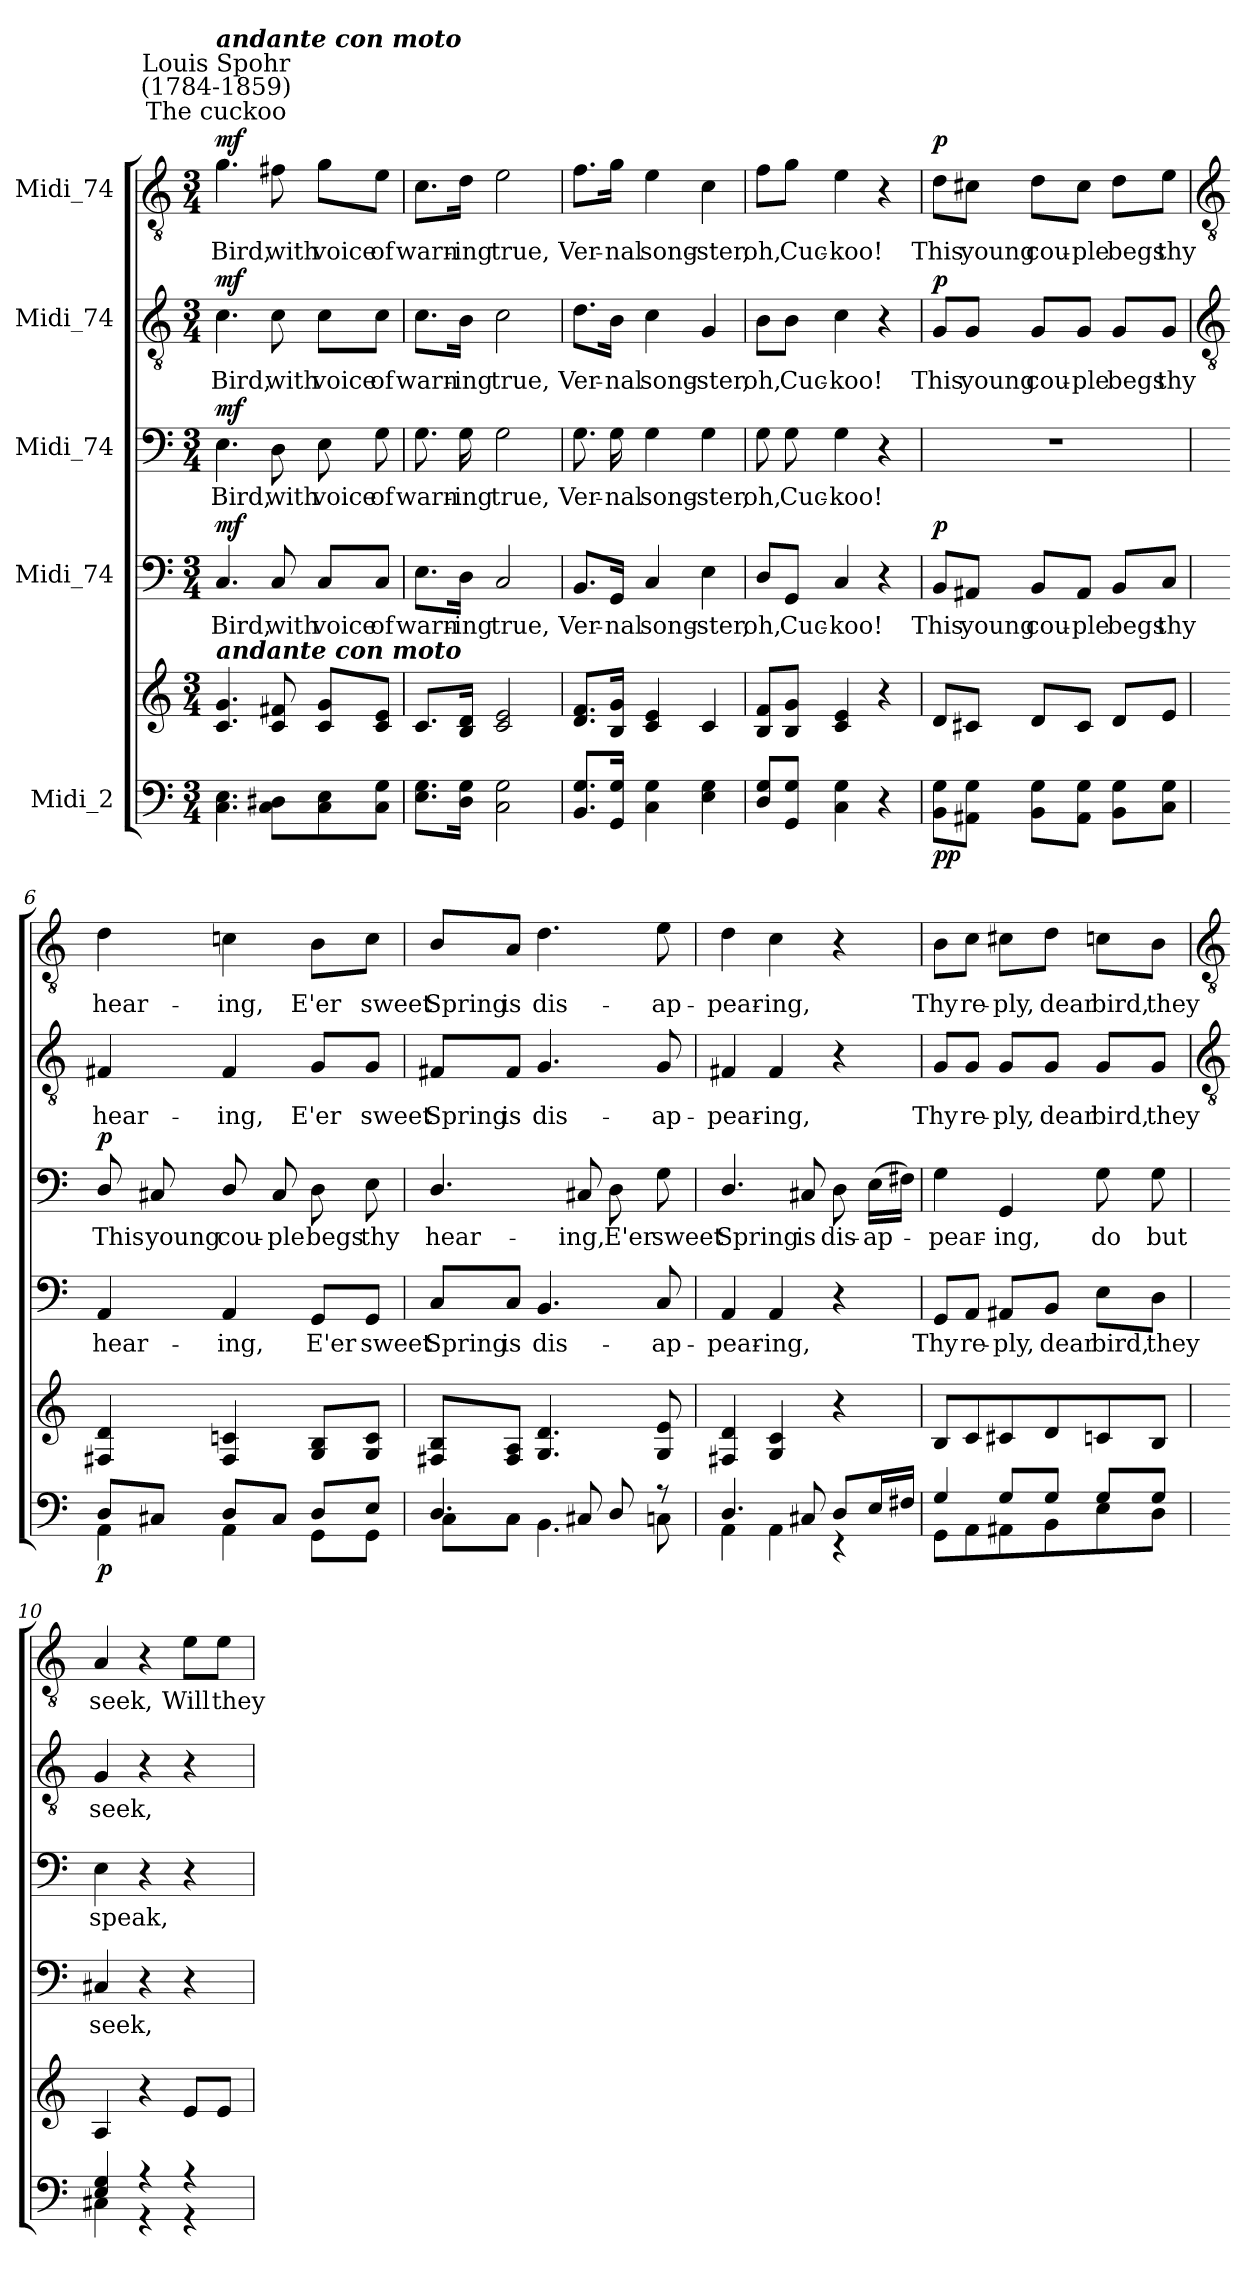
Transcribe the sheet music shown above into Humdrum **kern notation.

**kern	**kern	**dynam	**kern	**text	**dynam	**kern	**text	**dynam	**kern	**text	**dynam	**kern	**text	**dynam
*part5	*part5	*part5	*part4	*part4	*part4	*part3	*part3	*part3	*part2	*part2	*part2	*part1	*part1	*part1
*staff6	*staff5	*staff5/6	*staff4	*staff4	*staff4	*staff3	*staff3	*staff3	*staff2	*staff2	*staff2	*staff1	*staff1	*staff1
*I"Midi_2	*	*	*I"Midi_74	*	*	*I"Midi_74	*	*	*I"Midi_74	*	*	*I"Midi_74	*	*
*clefF4	*clefG2	*	*clefF4	*	*	*clefF4	*	*	*clefGv2	*	*	*clefGv2	*	*
*k[]	*k[]	*	*k[]	*	*	*k[]	*	*	*k[]	*	*	*k[]	*	*
*C:	*C:	*	*C:	*	*	*C:	*	*	*C:	*	*	*C:	*	*
*M3/4	*M3/4	*	*M3/4	*	*	*M3/4	*	*	*M3/4	*	*	*M3/4	*	*
*MM80	*MM80	*	*MM80	*	*	*MM80	*	*	*MM80	*	*	*MM80	*	*
=1	=1	=1	=1	=1	=1	=1	=1	=1	=1	=1	=1	=1	=1	=1
!	!	!	!	!	!	!	!	!	!	!	!	!LO:TX:a:cj:t=The cuckoo	!	!
!	!	!	!	!	!	!	!	!	!	!	!	!LO:TX:a:cj:t=Louis Spohr\n(1784-1859)	!	!
!	!	!	!	!	!	!	!	!	!	!	!	!LO:TX:a:Bi:t=andante con moto	!	!
!	!LO:TX:a:Bi:t=andante con moto	!	!	!	!	!	!	!	!	!	!	!	!	!
!	!	!LO:DY:b=2	!	!LO:LY:b	!	!	!LO:LY:b	!	!	!LO:LY:b	!	!	!LO:LY:b	!
!	!	!LO:DY:n=1:b	!	!	!LO:DY:b	!	!	!LO:DY:b	!	!	!LO:DY:b	!	!	!LO:DY:b
4.C 4.E	4.c 4.g	mf mf	4.C/	Bird,	mf	4.E	Bird,	mf	4.c	Bird,	mf	4.g\	Bird,	mf
!	!	!	!	!LO:LY:b	!	!	!LO:LY:b	!	!	!LO:LY:b	!	!	!LO:LY:b	!
8C 8D#XL	8c 8f#X	.	8C	with	.	8D	with	.	8c	with	.	8f#X\	with	.
!	!	!	!	!LO:LY:b	!	!	!LO:LY:b	!	!	!LO:LY:b	!	!	!LO:LY:b	!
8C 8E	8c 8gL	.	8C/L	voice	.	8E	voice	.	8c\L	voice	.	8g\L	voice	.
!	!	!	!	!LO:LY:b	!	!	!LO:LY:b	!	!	!LO:LY:b	!	!	!LO:LY:b	!
8C 8GJ	8c 8eJ	.	8C/J	of	.	8G	of	.	8c\J	of	.	8e\J	of	.
=2	=2	=2	=2	=2	=2	=2	=2	=2	=2	=2	=2	=2	=2	=2
!	!	!	!	!LO:LY:b	!	!	!LO:LY:b	!	!	!LO:LY:b	!	!	!LO:LY:b	!
8.E 8.GL	8.cL	.	8.E\L	warn-	.	8.G	warn-	.	8.c\L	warn-	.	8.c\L	warn-	.
!	!	!	!	!LO:LY:b	!	!	!LO:LY:b	!	!	!LO:LY:b	!	!	!LO:LY:b	!
16D 16GJ	16B 16dJ	.	16D\Jk	-ing	.	16G	-ing	.	16B\Jk	-ing	.	16d\Jk	-ing	.
!	!	!	!	!LO:LY:b	!	!	!LO:LY:b	!	!	!LO:LY:b	!	!	!LO:LY:b	!
2C 2G	2c 2e	.	2C	true,	.	2G	true,	.	2c	true,	.	2e\	true,	.
=3	=3	=3	=3	=3	=3	=3	=3	=3	=3	=3	=3	=3	=3	=3
!	!	!	!	!LO:LY:b	!	!	!LO:LY:b	!	!	!LO:LY:b	!	!	!LO:LY:b	!
8.BB 8.GL	8.d 8.fL	.	8.BB/L	Ver-	.	8.G	Ver-	.	8.d\L	Ver-	.	8.f\L	Ver-	.
!	!	!	!	!LO:LY:b	!	!	!LO:LY:b	!	!	!LO:LY:b	!	!	!LO:LY:b	!
16GG 16GJ	16B 16gJ	.	16GG/Jk	-nal	.	16G	-nal	.	16B\Jk	-nal	.	16g\Jk	-nal	.
!	!	!	!	!LO:LY:b	!	!	!LO:LY:b	!	!	!LO:LY:b	!	!	!LO:LY:b	!
4C 4G	4c 4e	.	4C	song-	.	4G	song-	.	4c	song-	.	4e\	song-	.
!	!	!	!	!LO:LY:b	!	!	!LO:LY:b	!	!	!LO:LY:b	!	!	!LO:LY:b	!
4E 4G	4c	.	4E\	-ster,	.	4G	-ster,	.	4G	-ster,	.	4c\	-ster,	.
=4	=4	=4	=4	=4	=4	=4	=4	=4	=4	=4	=4	=4	=4	=4
!	!	!	!	!LO:LY:b	!	!	!LO:LY:b	!	!	!LO:LY:b	!	!	!LO:LY:b	!
8D 8GL	8B 8fL	.	8D/L	oh,	.	8G	oh,	.	8B\L	oh,	.	8f\L	oh,	.
!	!	!	!	!LO:LY:b	!	!	!LO:LY:b	!	!	!LO:LY:b	!	!	!LO:LY:b	!
8GG 8GJ	8B 8gJ	.	8GG/J	Cuc-	.	8G	Cuc-	.	8B\J	Cuc-	.	8g\J	Cuc-	.
!	!	!	!	!LO:LY:b	!	!	!LO:LY:b	!	!	!LO:LY:b	!	!	!LO:LY:b	!
4C 4G	4c 4e	.	4C	-koo!	.	4G	-koo!	.	4c	-koo!	.	4e\	-koo!	.
4r	4r	.	4r	.	.	4r	.	.	4r	.	.	4r	.	.
=5	=5	=5	=5	=5	=5	=5	=5	=5	=5	=5	=5	=5	=5	=5
!	!	!LO:DY:b=2	!	!LO:LY:b	!	!LO:N:vis=1	!	!	!	!LO:LY:b	!	!	!LO:LY:b	!
!	!	!LO:DY:n=1:b	!	!	!LO:DY:b	!	!	!	!	!	!LO:DY:b	!	!	!LO:DY:b
8BB 8GL	8dL	p p	8BB/L	This	p	2.r	.	.	8G/L	This	p	8d\L	This	p
!	!	!	!	!LO:LY:b	!	!	!	!	!	!LO:LY:b	!	!	!LO:LY:b	!
8AA#X 8GJ	8c#XJ	.	8AA#X/J	young	.	.	.	.	8G/J	young	.	8c#X\J	young	.
!	!	!	!	!LO:LY:b	!	!	!	!	!	!LO:LY:b	!	!	!LO:LY:b	!
8BB 8GL	8dL	.	8BB/L	cou-	.	.	.	.	8G/L	cou-	.	8d\L	cou-	.
!	!	!	!	!LO:LY:b	!	!	!	!	!	!LO:LY:b	!	!	!LO:LY:b	!
8AA# 8GJ	8c#J	.	8AA#/J	-ple	.	.	.	.	8G/J	-ple	.	8c#\J	-ple	.
!	!	!	!	!LO:LY:b	!	!	!	!	!	!LO:LY:b	!	!	!LO:LY:b	!
8BB 8GL	8dL	.	8BB/L	begs	.	.	.	.	8G/L	begs	.	8d\L	begs	.
!	!	!	!	!LO:LY:b	!	!	!	!	!	!LO:LY:b	!	!	!LO:LY:b	!
8C 8GJ	8eJ	.	8C/J	thy	.	.	.	.	8G/J	thy	.	8e\J	thy	.
!!LO:LB:g=z
=6	=6	=6	=6	=6	=6	=6	=6	=6	=6	=6	=6	=6	=6	=6
*	*	*	*	*	*	*	*	*	*clefGv2	*	*	*clefGv2	*	*
*^	*	*	*	*	*	*	*	*	*	*	*	*	*	*
!	!	!	!LO:DY:b=2	!	!LO:LY:b	!	!	!LO:LY:b	!LO:DY:b	!	!LO:LY:b	!	!	!LO:LY:b	!
8D/L	4AA\	4F#X 4d	p	4AA	hear-	.	8D/	This	p	4F#X	hear-	.	4d	hear-	.
!	!	!	!	!	!	!	!	!LO:LY:b	!	!	!	!	!	!	!
8C#X/J	.	.	.	.	.	.	8C#X	young	.	.	.	.	.	.	.
!	!	!	!	!	!LO:LY:b	!	!	!LO:LY:b	!	!	!LO:LY:b	!	!	!LO:LY:b	!
8D/L	4AA\	4F# 4cn	.	4AA	-ing,	.	8D/	cou-	.	4F#	-ing,	.	4cn	-ing,	.
!	!	!	!	!	!	!	!	!LO:LY:b	!	!	!	!	!	!	!
8C#/J	.	.	.	.	.	.	8C#	-ple	.	.	.	.	.	.	.
!	!	!	!	!	!LO:LY:b	!	!	!LO:LY:b	!	!	!LO:LY:b	!	!	!LO:LY:b	!
8D/L	8GG\L	8G 8BL	.	8GG/L	E'er	.	8D	begs	.	8G/L	E'er	.	8B\L	E'er	.
!	!	!	!	!	!LO:LY:b	!	!	!LO:LY:b	!	!	!LO:LY:b	!	!	!LO:LY:b	!
8E/J	8GG\J	8G 8cJ	.	8GG/J	sweet	.	8E	thy	.	8G/J	sweet	.	8c\J	sweet	.
=7	=7	=7	=7	=7	=7	=7	=7	=7	=7	=7	=7	=7	=7	=7	=7
!	!	!	!	!	!LO:LY:b	!	!	!LO:LY:b	!	!	!LO:LY:b	!	!	!LO:LY:b	!
4.D/	8C\L	8F#X/ 8B/L	.	8C/L	Spring	.	4.D/	hear-	.	8F#X/L	Spring	.	8B/L	Spring	.
!	!	!	!	!	!LO:LY:b	!	!	!	!	!	!LO:LY:b	!	!	!LO:LY:b	!
.	8C\J	8F# 8AJ	.	8C/J	is	.	.	.	.	8F#/J	is	.	8A/J	is	.
!	!	!	!	!	!LO:LY:b	!	!	!	!	!	!LO:LY:b	!	!	!LO:LY:b	!
.	4.BB\	4.G 4.d	.	4.BB	dis-	.	.	.	.	4.G	dis-	.	4.d	dis-	.
!	!	!	!	!	!	!	!	!LO:LY:b	!	!	!	!	!	!	!
8C#X/	.	.	.	.	.	.	8C#X	-ing,	.	.	.	.	.	.	.
!	!	!	!	!	!	!	!	!LO:LY:b	!	!	!	!	!	!	!
8D/	.	.	.	.	.	.	8D	E'er	.	.	.	.	.	.	.
!	!	!	!	!	!LO:LY:b	!	!	!LO:LY:b	!	!	!LO:LY:b	!	!	!LO:LY:b	!
8r	8C\	8G 8e	.	8C	-ap-	.	8G	sweet	.	8G	-ap-	.	8e	-ap-	.
=8	=8	=8	=8	=8	=8	=8	=8	=8	=8	=8	=8	=8	=8	=8	=8
!	!	!	!	!	!LO:LY:b	!	!	!LO:LY:b	!	!	!LO:LY:b	!	!	!LO:LY:b	!
4.D/	4AA\	4F#X 4d	.	4AA	-pear-	.	4.D/	Spring	.	4F#X	-pear-	.	4d	-pear-	.
!	!	!	!	!	!LO:LY:b	!	!	!	!	!	!LO:LY:b	!	!	!LO:LY:b	!
.	4AA\	4G 4c	.	4AA	-ing,	.	.	.	.	4F#	-ing,	.	4c	-ing,	.
!	!	!	!	!	!	!	!	!LO:LY:b	!	!	!	!	!	!	!
8C#X/	.	.	.	.	.	.	8C#X	is	.	.	.	.	.	.	.
!	!	!	!	!	!	!	!	!LO:LY:b	!	!	!	!	!	!	!
8D/L	4r	4r	.	4r	.	.	8D	dis-	.	4r	.	.	4r	.	.
!	!	!	!	!	!	!	!	!LO:LY:b	!	!	!	!	!	!	!
16E/L	.	.	.	.	.	.	(>16ELL	-ap-	.	.	.	.	.	.	.
16F#X/JJ	.	.	.	.	.	.	16F#XJJ)	.	.	.	.	.	.	.	.
=9	=9	=9	=9	=9	=9	=9	=9	=9	=9	=9	=9	=9	=9	=9	=9
!	!	!	!	!	!LO:LY:b	!	!	!LO:LY:b	!	!	!LO:LY:b	!	!	!LO:LY:b	!
4G/	8GG\L	8BL	.	8GG/L	Thy	.	4G	pear-	.	8G/L	Thy	.	8B\L	Thy	.
!	!	!	!	!	!LO:LY:b	!	!	!	!	!	!LO:LY:b	!	!	!LO:LY:b	!
.	8AA\	8c	.	8AA/J	re-	.	.	.	.	8G/J	re-	.	8c\J	re-	.
!	!	!	!	!	!LO:LY:b	!	!	!LO:LY:b	!	!	!LO:LY:b	!	!	!LO:LY:b	!
8G/L	8AA#X\	8c#X	.	8AA#X/L	-ply,	.	4GG	-ing,	.	8G/L	-ply,	.	8c#X\L	-ply,	.
!	!	!	!	!	!LO:LY:b	!	!	!	!	!	!LO:LY:b	!	!	!LO:LY:b	!
8G/J	8BB\	8d	.	8BB/J	dear	.	.	.	.	8G/J	dear	.	8d\J	dear	.
!	!	!	!	!	!LO:LY:b	!	!	!LO:LY:b	!	!	!LO:LY:b	!	!	!LO:LY:b	!
8G/L	8E\	8cn	.	8E\L	bird,	.	8G	do	.	8G/L	bird,	.	8cn\L	bird,	.
!	!	!	!	!	!LO:LY:b	!	!	!LO:LY:b	!	!	!LO:LY:b	!	!	!LO:LY:b	!
8G/J	8D\J	8BJ	.	8D\J	they	.	8G	but	.	8G/J	they	.	8B\J	they	.
!!LO:LB:g=z
=10	=10	=10	=10	=10	=10	=10	=10	=10	=10	=10	=10	=10	=10	=10	=10
*	*	*	*	*	*	*	*	*	*	*clefGv2	*	*	*clefGv2	*	*
!	!	!	!	!	!LO:LY:b	!	!	!LO:LY:b	!	!	!LO:LY:b	!	!	!LO:LY:b	!
4E/ 4G/	4C#X\	4A	.	4C#X	seek,	.	4E	speak,	.	4G	seek,	.	4A	seek,	.
4r	4r	4r	.	4r	.	.	4r	.	.	4r	.	.	4r	.	.
!	!	!	!	!	!	!	!	!	!	!	!	!	!	!LO:LY:b	!
4r	4r	8eL	.	4r	.	.	4r	.	.	4r	.	.	8e\L	Will	.
!	!	!	!	!	!	!	!	!	!	!	!	!	!	!LO:LY:b	!
.	.	8eJ	.	.	.	.	.	.	.	.	.	.	8e\J	they	.
*v	*v	*	*	*	*	*	*	*	*	*	*	*	*	*	*
=	=	=	=	=	=	=	=	=	=	=	=	=	=	=
*-	*-	*-	*-	*-	*-	*-	*-	*-	*-	*-	*-	*-	*-	*-
